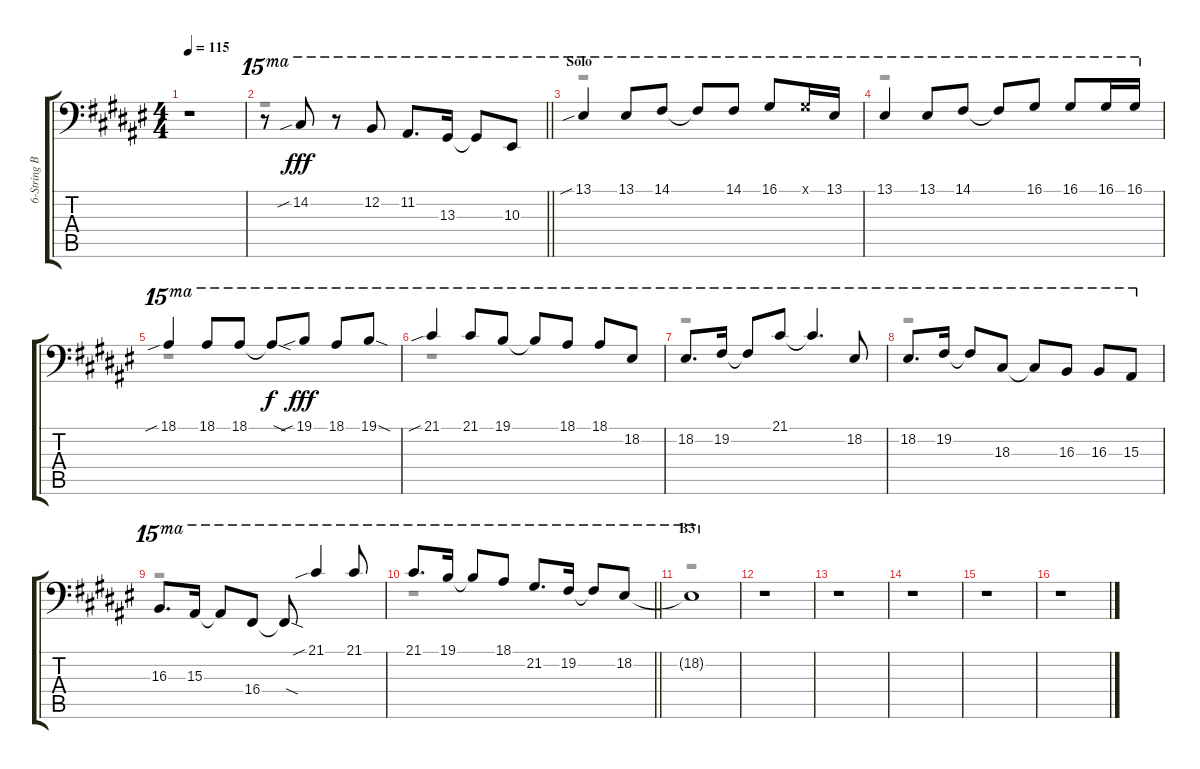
\track ("6-String Bass II" "6-String B") {instrument electricbasspick}
\staff {score tabs}
\tuning (E3 B2 G2 D2 A1 E1) {hide}
\voice
\ts (4 4)
\tempo 115
\clef f4
\ks f#
r.1{dy fff} |
\barLineRight lightlight
r.8{ot 15ma} 14.2{sib}.8{ot 15ma} r.8{ot 15ma} 12.2.8{ot 15ma} 11.2.8{d ot 15ma} 13.3.16{ot 15ma} 13.3{t}.8{ot 15ma} 10.3.8{ot 15ma} |
\section ("" "Solo")
13.1{sib}.4{ot 15ma} 13.1.8{ot 15ma} 14.1.8{ot 15ma} 14.1{t}.8{ot 15ma} 14.1.8{ot 15ma} 16.1.8{ot 15ma} 16.1{x}.16{ot 15ma} 13.1.16{ot 15ma} |
13.1.4{ot 15ma} 13.1.8{ot 15ma} 14.1.8{ot 15ma} 14.1{t}.8{ot 15ma} 16.1.8{ot 15ma} 16.1.8{ot 15ma} 16.1.16{ot 15ma} 16.1.16{ot 15ma} |
18.1{sib}.4{ot 15ma} 18.1.8{ot 15ma} 18.1.8{ot 15ma} 18.1{sod t}.8{ot 15ma dy f} 19.1{sib}.8{ot 15ma dy fff} 18.1.8{ot 15ma} 19.1{sod}.8{ot 15ma} |
21.1{sib}.4{ot 15ma} 21.1.8{ot 15ma} 19.1.8{ot 15ma} 19.1{t}.8{ot 15ma} 18.1.8{ot 15ma} 18.1.8{ot 15ma} 18.2.8{ot 15ma} |
18.2.8{d ot 15ma} 19.2.16{ot 15ma} 19.2{t}.8{ot 15ma} 21.1.8{ot 15ma} 21.1{t}.4{d ot 15ma} 18.2.8{ot 15ma} |
18.2.8{d ot 15ma} 19.2.16{ot 15ma} 19.2{t}.8{ot 15ma} 18.3.8{ot 15ma} 18.3{t}.8{ot 15ma} 16.3.8{ot 15ma} 16.3.8{ot 15ma} 15.3.8{ot 15ma} |
16.3.8{d ot 15ma} 15.3.16{ot 15ma} 15.3{t}.8{ot 15ma} 16.4.8{ot 15ma} 16.4{sod t}.8{ot 15ma} 21.1{sib}.4{ot 15ma} 21.1.8{ot 15ma} |
\barLineRight lightlight
21.1.8{d ot 15ma} 19.1.16{ot 15ma} 19.1{t}.8{ot 15ma} 18.1.8{ot 15ma} 21.2.8{d ot 15ma} 19.2.16{ot 15ma} 19.2{t}.8{ot 15ma} 18.2.8{ot 15ma} |
\section ("" "B3")
18.2{t}.1{ot 15ma} |
r.1 |
r.1 |
r.1 |
r.1 |
r.1
\voice
\clef f4
\ottava regular
\simile none
\ks f#
r.1{dy f} |
\barLineRight lightlight
r.1 |
r.1 |
r.1 |
r.1 |
r.1 |
r.1 |
r.1 |
r.1 |
\barLineRight lightlight
r.1 |
r.1 |
r.1 |
r.1 |
r.1 |
r.1 |
r.1
